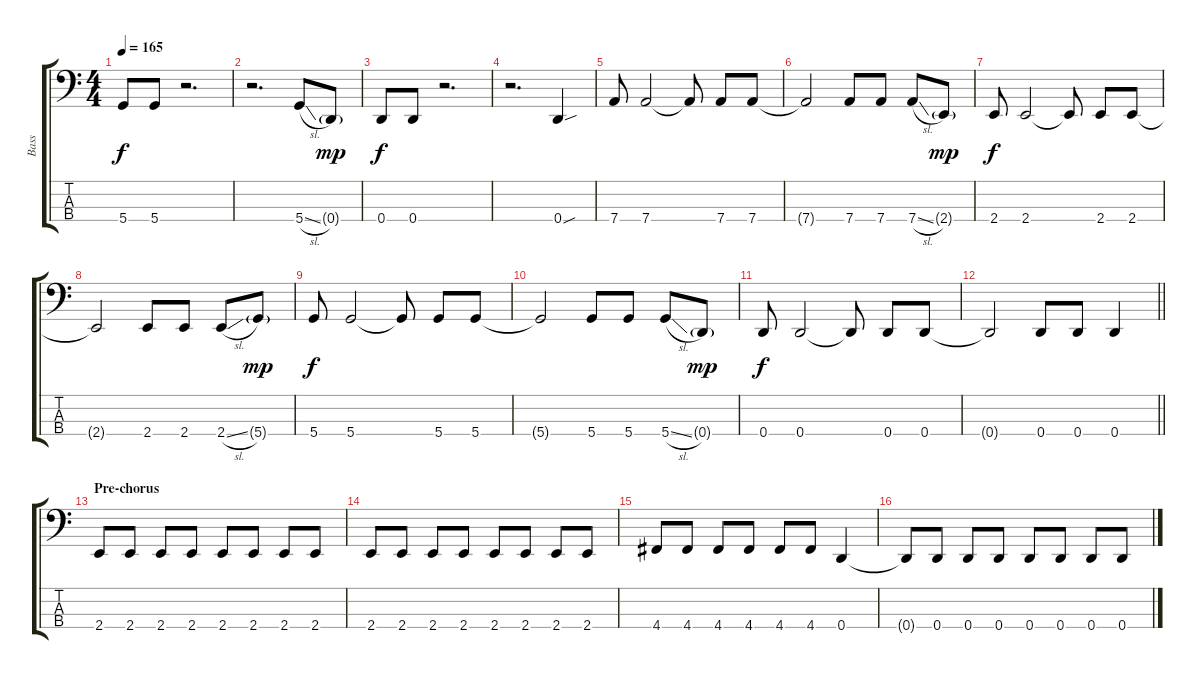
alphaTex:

\track ("Bass" "Bass") {instrument electricbassfinger}
\staff {score tabs}
\tuning (G2 D2 A1 D1) {hide}
\ts (4 4)
\tempo 165
\clef f4
\ks c
5.4.8{dy f} 5.4.8 r.2{d} |
r.2{d} 5.4{sl}.8 0.4{g}.8{dy mp} |
0.4.8{dy f} 0.4.8 r.2{d} |
r.2{d} 0.4{sou}.4 |
7.4.8 7.4.2 7.4{t}.8 7.4.8 7.4.8 |
7.4{t}.2 7.4.8 7.4.8 7.4{sl}.8 2.4{g}.8{dy mp} |
2.4.8{dy f} 2.4.2 2.4{t}.8 2.4.8 2.4.8 |
2.4{t}.2 2.4.8 2.4.8 2.4{sl}.8 5.4{g}.8{dy mp} |
5.4.8{dy f} 5.4.2 5.4{t}.8 5.4.8 5.4.8 |
5.4{t}.2 5.4.8 5.4.8 5.4{sl}.8 0.4{g}.8{dy mp} |
0.4.8{dy f} 0.4.2 0.4{t}.8 0.4.8 0.4.8 |
\barLineRight lightlight
0.4{t}.2 0.4.8 0.4.8 0.4.4 |
\section ("" "Pre-chorus")
2.4.8 2.4.8 2.4.8 2.4.8 2.4.8 2.4.8 2.4.8 2.4.8 |
2.4.8 2.4.8 2.4.8 2.4.8 2.4.8 2.4.8 2.4.8 2.4.8 |
4.4.8 4.4.8 4.4.8 4.4.8 4.4.8 4.4.8 0.4.4 |
0.4{t}.8 0.4.8 0.4.8 0.4.8 0.4.8 0.4.8 0.4.8 0.4.8
